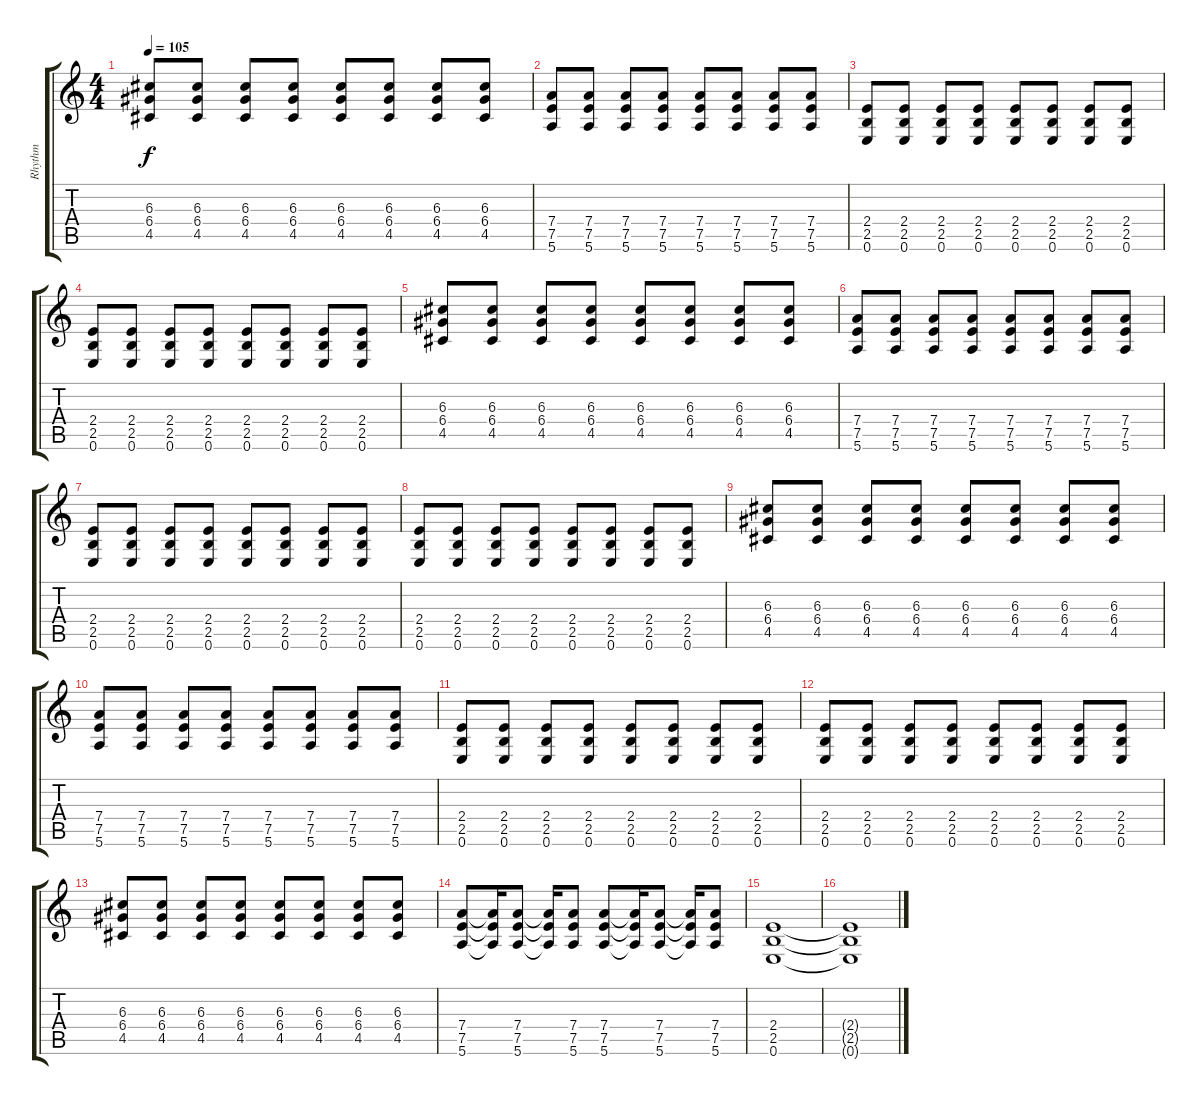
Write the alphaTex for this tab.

\track ("Rhythm" "Rhythm") {instrument distortionguitar}
\staff {score tabs}
\tuning (E4 B3 G3 D3 A2 E2) {hide}
\ts (4 4)
\tempo 105
\clef g2
\ks c
(6.3 6.4 4.5).8{dy f} (6.3 6.4 4.5).8 (6.3 6.4 4.5).8 (6.3 6.4 4.5).8 (6.3 6.4 4.5).8 (6.3 6.4 4.5).8 (6.3 6.4 4.5).8 (6.3 6.4 4.5).8 |
(7.4 7.5 5.6).8 (7.4 7.5 5.6).8 (7.4 7.5 5.6).8 (7.4 7.5 5.6).8 (7.4 7.5 5.6).8 (7.4 7.5 5.6).8 (7.4 7.5 5.6).8 (7.4 7.5 5.6).8 |
(2.4 2.5 0.6).8 (2.4 2.5 0.6).8 (2.4 2.5 0.6).8 (2.4 2.5 0.6).8 (2.4 2.5 0.6).8 (2.4 2.5 0.6).8 (2.4 2.5 0.6).8 (2.4 2.5 0.6).8 |
(2.4 2.5 0.6).8 (2.4 2.5 0.6).8 (2.4 2.5 0.6).8 (2.4 2.5 0.6).8 (2.4 2.5 0.6).8 (2.4 2.5 0.6).8 (2.4 2.5 0.6).8 (2.4 2.5 0.6).8 |
(6.3 6.4 4.5).8 (6.3 6.4 4.5).8 (6.3 6.4 4.5).8 (6.3 6.4 4.5).8 (6.3 6.4 4.5).8 (6.3 6.4 4.5).8 (6.3 6.4 4.5).8 (6.3 6.4 4.5).8 |
(7.4 7.5 5.6).8 (7.4 7.5 5.6).8 (7.4 7.5 5.6).8 (7.4 7.5 5.6).8 (7.4 7.5 5.6).8 (7.4 7.5 5.6).8 (7.4 7.5 5.6).8 (7.4 7.5 5.6).8 |
(2.4 2.5 0.6).8 (2.4 2.5 0.6).8 (2.4 2.5 0.6).8 (2.4 2.5 0.6).8 (2.4 2.5 0.6).8 (2.4 2.5 0.6).8 (2.4 2.5 0.6).8 (2.4 2.5 0.6).8 |
(2.4 2.5 0.6).8 (2.4 2.5 0.6).8 (2.4 2.5 0.6).8 (2.4 2.5 0.6).8 (2.4 2.5 0.6).8 (2.4 2.5 0.6).8 (2.4 2.5 0.6).8 (2.4 2.5 0.6).8 |
(6.3 6.4 4.5).8 (6.3 6.4 4.5).8 (6.3 6.4 4.5).8 (6.3 6.4 4.5).8 (6.3 6.4 4.5).8 (6.3 6.4 4.5).8 (6.3 6.4 4.5).8 (6.3 6.4 4.5).8 |
(7.4 7.5 5.6).8 (7.4 7.5 5.6).8 (7.4 7.5 5.6).8 (7.4 7.5 5.6).8 (7.4 7.5 5.6).8 (7.4 7.5 5.6).8 (7.4 7.5 5.6).8 (7.4 7.5 5.6).8 |
(2.4 2.5 0.6).8 (2.4 2.5 0.6).8 (2.4 2.5 0.6).8 (2.4 2.5 0.6).8 (2.4 2.5 0.6).8 (2.4 2.5 0.6).8 (2.4 2.5 0.6).8 (2.4 2.5 0.6).8 |
(2.4 2.5 0.6).8 (2.4 2.5 0.6).8 (2.4 2.5 0.6).8 (2.4 2.5 0.6).8 (2.4 2.5 0.6).8 (2.4 2.5 0.6).8 (2.4 2.5 0.6).8 (2.4 2.5 0.6).8 |
(6.3 6.4 4.5).8 (6.3 6.4 4.5).8 (6.3 6.4 4.5).8 (6.3 6.4 4.5).8 (6.3 6.4 4.5).8 (6.3 6.4 4.5).8 (6.3 6.4 4.5).8 (6.3 6.4 4.5).8 |
(7.4 7.5 5.6).8 (7.4{t} 7.5{t} 5.6{t}).16 (7.4 7.5 5.6).8 (7.4{t} 7.5{t} 5.6{t}).16 (7.4 7.5 5.6).8 (7.4 7.5 5.6).8 (7.4{t} 7.5{t} 5.6{t}).16 (7.4 7.5 5.6).8 (7.4{t} 7.5{t} 5.6{t}).16 (7.4 7.5 5.6).8 |
(2.4 2.5 0.6).1 |
(2.4{t} 2.5{t} 0.6{t}).1
